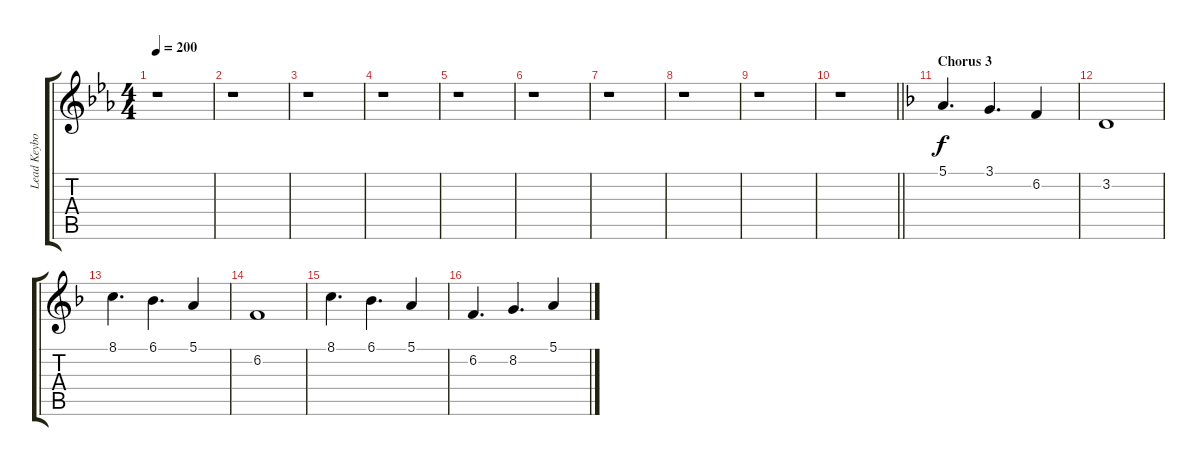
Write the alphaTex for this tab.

\track ("Lead Keyboard 2: Juha Mäenpää" "Lead Keybo") {instrument harpsichord}
\staff {score tabs}
\tuning (E4 B3 G3 D3 A2 E2) {hide}
\ts (4 4)
\tempo 200
\clef g2
\ks cminor
r.1{dy f} |
r.1 |
r.1 |
r.1 |
r.1 |
r.1 |
r.1 |
r.1 |
r.1 |
\barLineRight lightlight
r.1 |
\section ("" "Chorus 3")
\ks dminor
5.1.4{d} 3.1.4{d} 6.2.4 |
3.2.1 |
8.1.4{d} 6.1.4{d} 5.1.4 |
6.2.1 |
8.1.4{d} 6.1.4{d} 5.1.4 |
6.2.4{d} 8.2.4{d} 5.1.4
